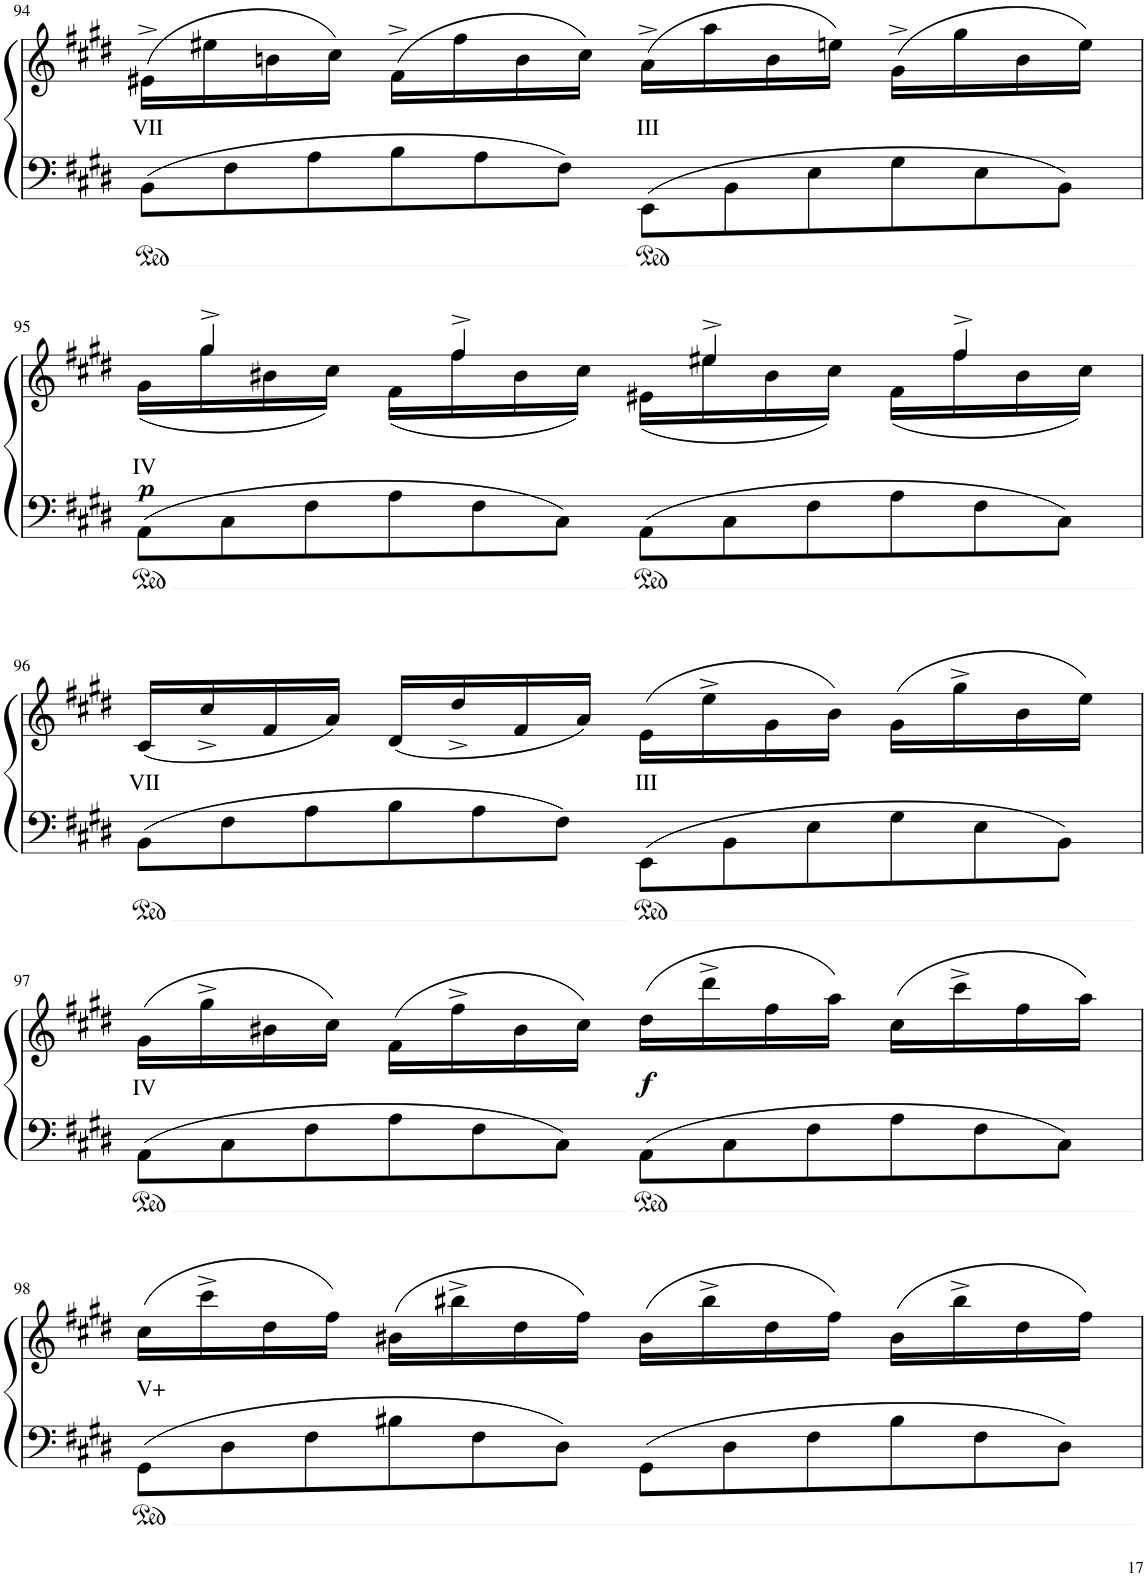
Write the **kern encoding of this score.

**kern	**kern	**text	**dynam
*part1	*part1	*part1	*part1
*staff2	*staff1	*staff1	*staff1/2
*I"Piano	*	*	*
*I'Pno	*	*	*
!!LO:PB:g=z
*clefF4	*clefG2	*	*
*k[f#c#g#d#]	*k[f#c#g#d#]	*	*
*M4/4	*M4/4	*	*
*met(c|)	*met(c|)	*	*
*Xtuplet	*	*	*
=94	=94	=94	=94
!	!	!LO:LY:b	!
12BB\L	(16e#X^\LL	VII	.
.	16ee#X\	.	.
12F#\	.	.	.
.	16bn\	.	.
12A\	.	.	.
.	16cc#\JJ)	.	.
12B\	(16f#^\LL	.	.
.	16ff#\	.	.
12A\	.	.	.
.	16b\	.	.
12F#\J	.	.	.
.	16cc#\JJ)	.	.
!	!	!LO:LY:b	!
12EE\L	(16a^\LL	III	.
.	16aa\	.	.
12BB\	.	.	.
.	16b\	.	.
12E\	.	.	.
.	16een\JJ)	.	.
12G#\	(16g#^\LL	.	.
.	16gg#\	.	.
12E\	.	.	.
.	16b\	.	.
12BB\J	.	.	.
.	16ee\JJ)	.	.
!!LO:LB:g=z
=95	=95	=95	=95
*	*^	*	*
!	!	!	!LO:LY:b	!LO:DY:b
12AA\L	16ryy	(16g#\LL	IV	p
.	4gg#^/	16gg#\	.	.
12C#\	.	.	.	.
.	.	16b#X\	.	.
12F#\	.	.	.	.
.	.	16cc#\JJ)	.	.
12A\	.	(16f#\LL	.	.
.	4ff#^/	16ff#\	.	.
12F#\	.	.	.	.
.	.	16b#\	.	.
12C#\J	.	.	.	.
.	.	16cc#\JJ)	.	.
12AA\L	.	(16e#X\LL	.	.
.	4ee#X^/	16ee#\	.	.
12C#\	.	.	.	.
.	.	16b#\	.	.
12F#\	.	.	.	.
.	.	16cc#\JJ)	.	.
12A\	.	(16f#\LL	.	.
.	12.ff#^/	16ff#\	.	.
12F#\	.	.	.	.
.	.	16b#\	.	.
12C#\J	.	.	.	.
.	16ryy	16cc#\JJ)	.	.
!!LO:LB:g=z
=96	=96	=96	=96	=96
!	!	!	!LO:LY:b	!
*	*v	*v	*	*
12BB\L	(16c#/LL	VII	.
.	16cc#^/	.	.
12F#\	.	.	.
.	16f#/	.	.
12A\	.	.	.
.	16a/JJ)	.	.
12B\	(16d#/LL	.	.
.	16dd#^/	.	.
12A\	.	.	.
.	16f#/	.	.
12F#\J	.	.	.
.	16a/JJ)	.	.
!	!	!LO:LY:b	!
12EE\L	(16e\LL	III	.
.	16ee^\	.	.
12BB\	.	.	.
.	16g#\	.	.
12E\	.	.	.
.	16b\JJ)	.	.
12G#\	(16g#\LL	.	.
.	16gg#^\	.	.
12E\	.	.	.
.	16b\	.	.
12BB\J	.	.	.
.	16ee\JJ)	.	.
!!LO:LB:g=z
=97	=97	=97	=97
!	!	!LO:LY:b	!
12AA\L	(16g#\LL	IV	.
.	16gg#^\	.	.
12C#\	.	.	.
.	16b#X\	.	.
12F#\	.	.	.
.	16cc#\JJ)	.	.
12A\	(16f#\LL	.	.
.	16ff#^\	.	.
12F#\	.	.	.
.	16b#\	.	.
12C#\J	.	.	.
.	16cc#\JJ)	.	.
!	!	!	!LO:DY:b
12AA\L	(16dd#\LL	.	f
.	16ddd#^\	.	.
12C#\	.	.	.
.	16ff#\	.	.
12F#\	.	.	.
.	16aa\JJ)	.	.
12A\	(16cc#\LL	.	.
.	16ccc#^\	.	.
12F#\	.	.	.
.	16ff#\	.	.
12C#\J	.	.	.
.	16aa\JJ)	.	.
!!LO:LB:g=z
=98	=98	=98	=98
!	!	!LO:LY:b	!
12GG#\L	(16cc#\LL	V+	.
.	16ccc#^\	.	.
12D#\	.	.	.
.	16dd#\	.	.
12F#\	.	.	.
.	16ff#\JJ)	.	.
12B#X\	(16b#X\LL	.	.
.	16bb#X^\	.	.
12F#\	.	.	.
.	16dd#\	.	.
12D#\J	.	.	.
.	16ff#\JJ)	.	.
12GG#\L	(16b#\LL	.	.
.	16bb#^\	.	.
12D#\	.	.	.
.	16dd#\	.	.
12F#\	.	.	.
.	16ff#\JJ)	.	.
12B#\	(16b#\LL	.	.
.	16bb#^\	.	.
12F#\	.	.	.
.	16dd#\	.	.
12D#\J	.	.	.
.	16ff#\JJ)	.	.
=	=	=	=
*-	*-	*-	*-
